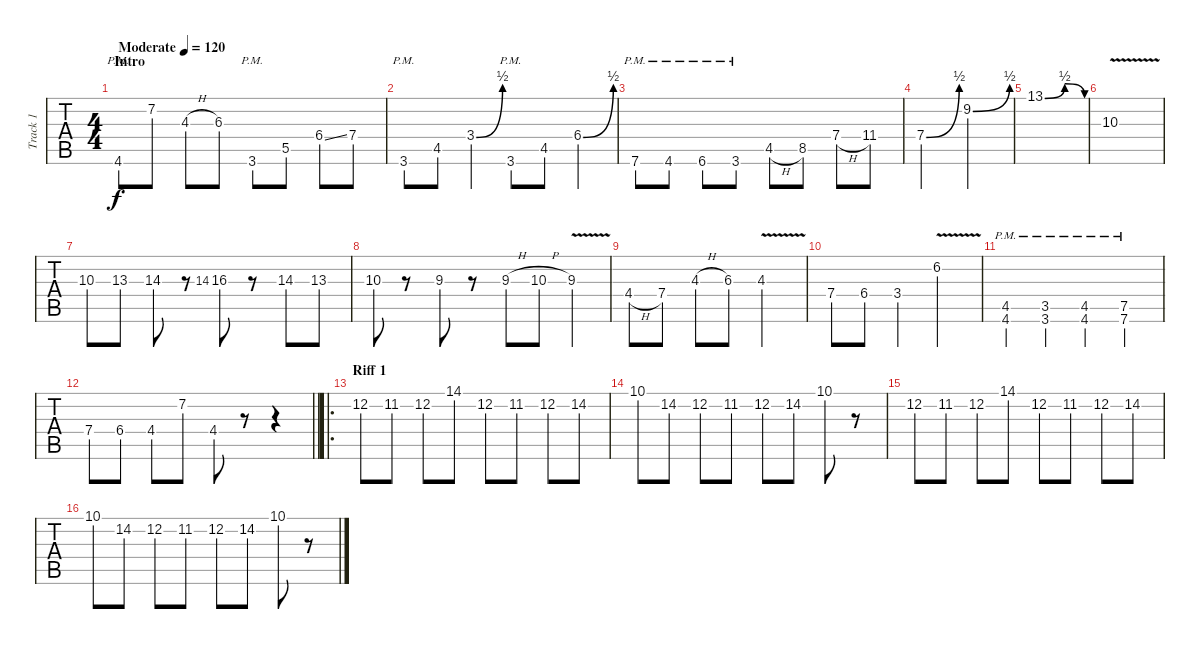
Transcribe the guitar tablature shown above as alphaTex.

\track ("Track 1" "Track 1") {instrument distortionguitar}
\staff {tabs}
\tuning (Bb3 F3 Db3 Ab2 Eb2 Ab1) {hide}
\ts (4 4)
\section ("" "Intro")
\tempo (120 "Moderate")
\tempo 240
\tempo (120 "Moderate")
\clef f4
\ks c
4.6{pm}.8{dy f instrument distortionguitar} 7.2.8 4.3{h}.8 6.3.8 3.6{pm}.8 5.5.8 6.4{ss}.8 7.4.8 |
3.6{pm}.8 4.5.8 3.4{be (bend 0 0 60 2)}.4 3.6{pm}.8 4.5.8 6.4{be (bend 0 0 60 2)}.4 |
7.6{pm}.8 4.6{pm}.8 6.6{pm}.8 3.6{pm}.8 4.5{h}.8 8.5.8 7.4{h}.8 11.4.8 |
7.4{be (bend 0 0 60 2)}.2 9.2{be (bend 0 0 60 2)}.2 |
13.1{be (bendrelease 0 0 5 2 5 2 60 0)}.1 |
10.3{v}.1 |
10.3.8 13.3.8 14.3.8 r.8 14.3.8{gr} 16.3.8 r.8 14.3.8 13.3.8 |
10.3.8 r.8 9.3.8 r.8 9.3{h}.8 10.3{h}.8 9.3{v}.4 |
4.4{h}.8 7.4.8 4.3{h}.8 6.3.8 4.3{v}.2 |
7.4.8 6.4.8 3.4.4 6.2{v}.2 |
(4.5{pm} 4.6{pm}).4 (3.5{pm} 3.6{pm}).4 (4.5{pm} 4.6{pm}).4 (7.5{pm} 7.6{pm}).4 |
\barLineRight lightlight
7.4.8 6.4.8 4.4.8 7.2.8 4.4.8 r.8 r.4 |
\ro
\section ("" "Riff 1")
12.2.8 11.2.8 12.2.8 14.1.8 12.2.8 11.2.8 12.2.8 14.2.8 |
10.1.8 14.2.8 12.2.8 11.2.8 12.2.8 14.2.8 10.1.8 r.8 |
12.2.8 11.2.8 12.2.8 14.1.8 12.2.8 11.2.8 12.2.8 14.2.8 |
10.1.8 14.2.8 12.2.8 11.2.8 12.2.8 14.2.8 10.1.8 r.8
